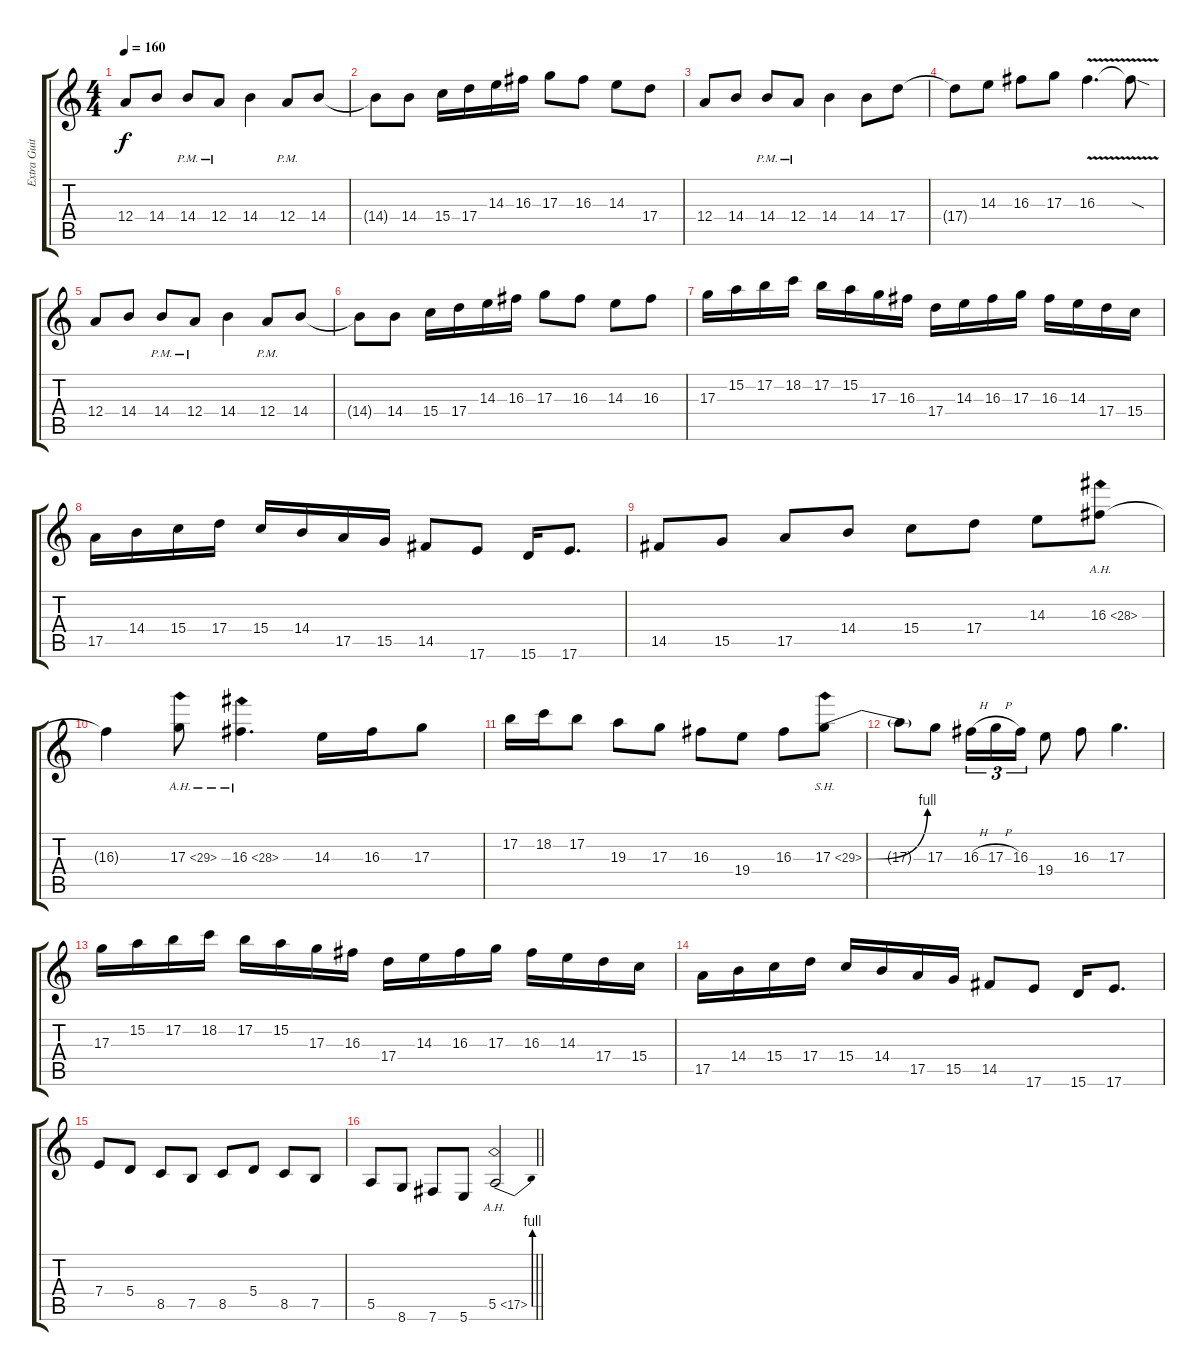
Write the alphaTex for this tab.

\track ("Extra Guitar" "Extra Guit") {instrument overdrivenguitar}
\staff {score tabs}
\tuning (B3 Gb3 D3 A2 E2 B1) {hide}
\ts (4 4)
\tempo 160
\clef g2
\ks c
12.4.8{dy f} 14.4.8 14.4{pm}.8 12.4{pm}.8 14.4.4 12.4{pm}.8 14.4.8 |
14.4{t}.8 14.4.8 15.4.16 17.4.16 14.3.16 16.3.16 17.3.8 16.3.8 14.3.8 17.4.8 |
12.4.8 14.4.8 14.4{pm}.8 12.4{pm}.8 14.4.4 14.4.8 17.4.8 |
17.4{t}.8 14.3.8 16.3.8 17.3.8 16.3{v}.4{d} 16.3{sod t}.8 |
12.4.8 14.4.8 14.4{pm}.8 12.4{pm}.8 14.4.4 12.4{pm}.8 14.4.8 |
14.4{t}.8 14.4.8 15.4.16 17.4.16 14.3.16 16.3.16 17.3.8 16.3.8 14.3.8 16.3.8 |
17.3.16 15.2.16 17.2.16 18.2.16 17.2.16 15.2.16 17.3.16 16.3.16 17.4.16 14.3.16 16.3.16 17.3.16 16.3.16 14.3.16 17.4.16 15.4.16 |
17.5.16 14.4.16 15.4.16 17.4.16 15.4.16 14.4.16 17.5.16 15.5.16 14.5.8 17.6.8 15.6.16 17.6.8{d} |
14.5.8 15.5.8 17.5.8 14.4.8 15.4.8 17.4.8 14.3.8 16.3{ah 12}.8 |
16.3{t}.4 17.3{ah 12}.8 16.3{ah 12}.4{d} 14.3.16 16.3.16 17.3.8 |
17.2.16 18.2.16 17.2.8 19.3.8 17.3.8 16.3.8 19.4.8 16.3.8 17.3{be (bend 0 0 60 4) sh 12}.8 |
17.3{t}.8 17.3.8 16.3{h}.16{tu (3 2)} 17.3{h}.16{tu (3 2)} 16.3.16{tu (3 2)} 19.4.8 16.3.8 17.3.4{d} |
17.3.16 15.2.16 17.2.16 18.2.16 17.2.16 15.2.16 17.3.16 16.3.16 17.4.16 14.3.16 16.3.16 17.3.16 16.3.16 14.3.16 17.4.16 15.4.16 |
17.5.16 14.4.16 15.4.16 17.4.16 15.4.16 14.4.16 17.5.16 15.5.16 14.5.8 17.6.8 15.6.16 17.6.8{d} |
7.4.8 5.4.8 8.5.8 7.5.8 8.5.8 5.4.8 8.5.8 7.5.8 |
\barLineRight lightlight
5.5.8 8.6.8 7.6.8 5.6.8 5.5{be (bend 0 0 60 4) ah 12}.2
